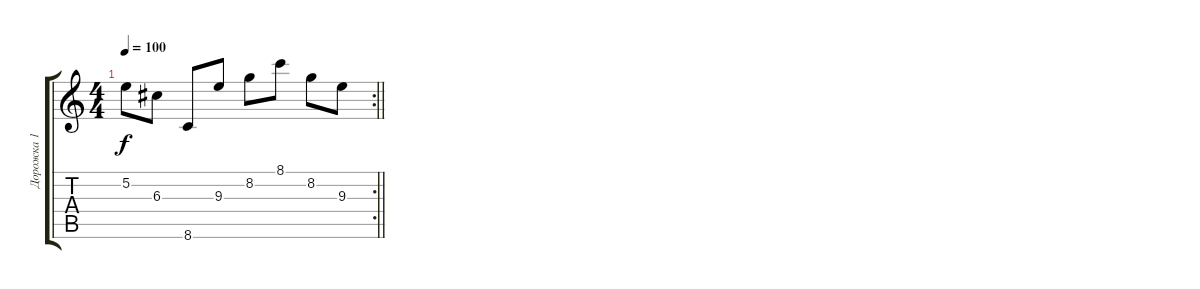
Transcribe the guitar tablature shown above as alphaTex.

\track ("Дорожка 1" "Дорожка 1") {instrument electricguitarclean}
\staff {score tabs}
\tuning (E4 B3 G3 D3 A2 E2) {hide}
\rc 2
\ts (4 4)
\tempo 100
\clef g2
\barLineRight lightlight
\ks c
5.2.8{dy f} 6.3.8 8.6.8 9.3.8 8.2.8 8.1.8 8.2.8 9.3.8
